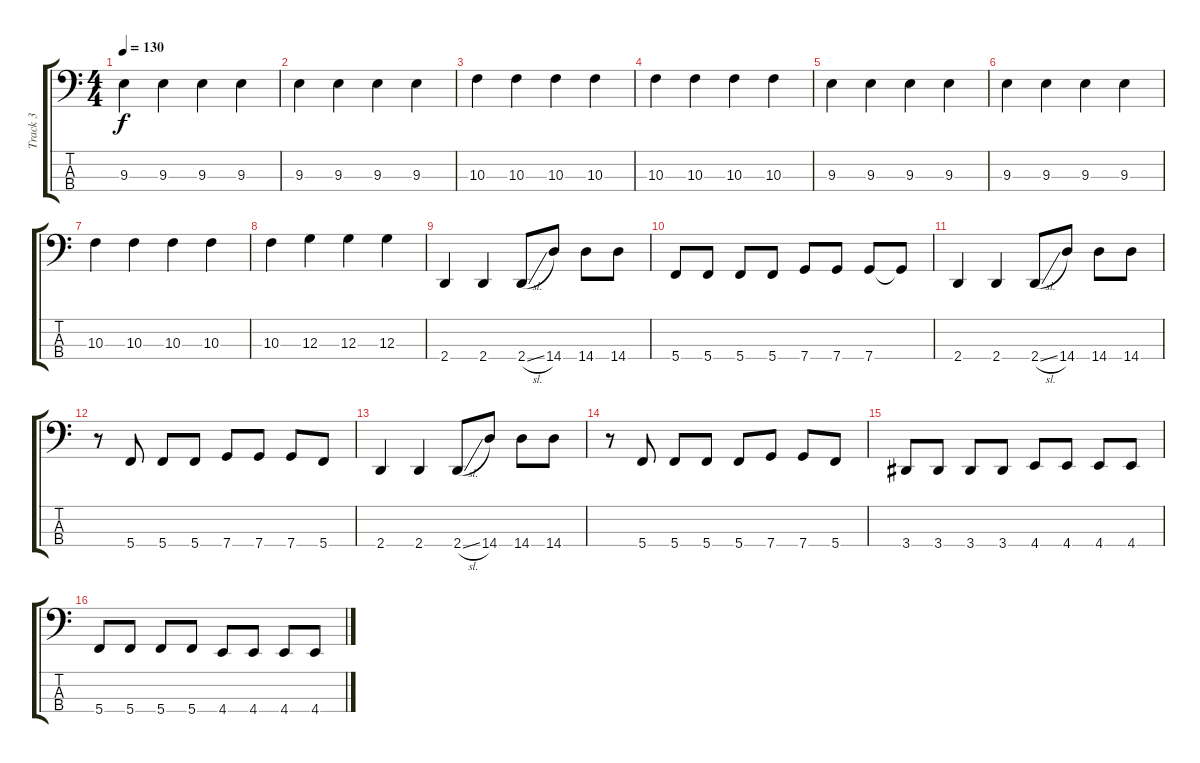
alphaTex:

\track ("Track 3" "Track 3") {instrument electricbassfinger}
\staff {score tabs}
\tuning (F2 C2 G1 C1) {hide}
\ts (4 4)
\tempo 130
\clef f4
\ks c
9.3.4{dy f} 9.3.4 9.3.4 9.3.4 |
9.3.4 9.3.4 9.3.4 9.3.4 |
10.3.4 10.3.4 10.3.4 10.3.4 |
10.3.4 10.3.4 10.3.4 10.3.4 |
9.3.4 9.3.4 9.3.4 9.3.4 |
9.3.4 9.3.4 9.3.4 9.3.4 |
10.3.4 10.3.4 10.3.4 10.3.4 |
10.3.4 12.3.4 12.3.4 12.3.4 |
2.4.4 2.4.4 2.4{sl}.8 14.4.8 14.4.8 14.4.8 |
5.4.8 5.4.8 5.4.8 5.4.8 7.4.8 7.4.8 7.4.8 7.4{t}.8 |
2.4.4 2.4.4 2.4{sl}.8 14.4.8 14.4.8 14.4.8 |
r.8 5.4.8 5.4.8 5.4.8 7.4.8 7.4.8 7.4.8 5.4.8 |
2.4.4 2.4.4 2.4{sl}.8 14.4.8 14.4.8 14.4.8 |
r.8 5.4.8 5.4.8 5.4.8 5.4.8 7.4.8 7.4.8 5.4.8 |
3.4.8 3.4.8 3.4.8 3.4.8 4.4.8 4.4.8 4.4.8 4.4.8 |
5.4.8 5.4.8 5.4.8 5.4.8 4.4.8 4.4.8 4.4.8 4.4.8
